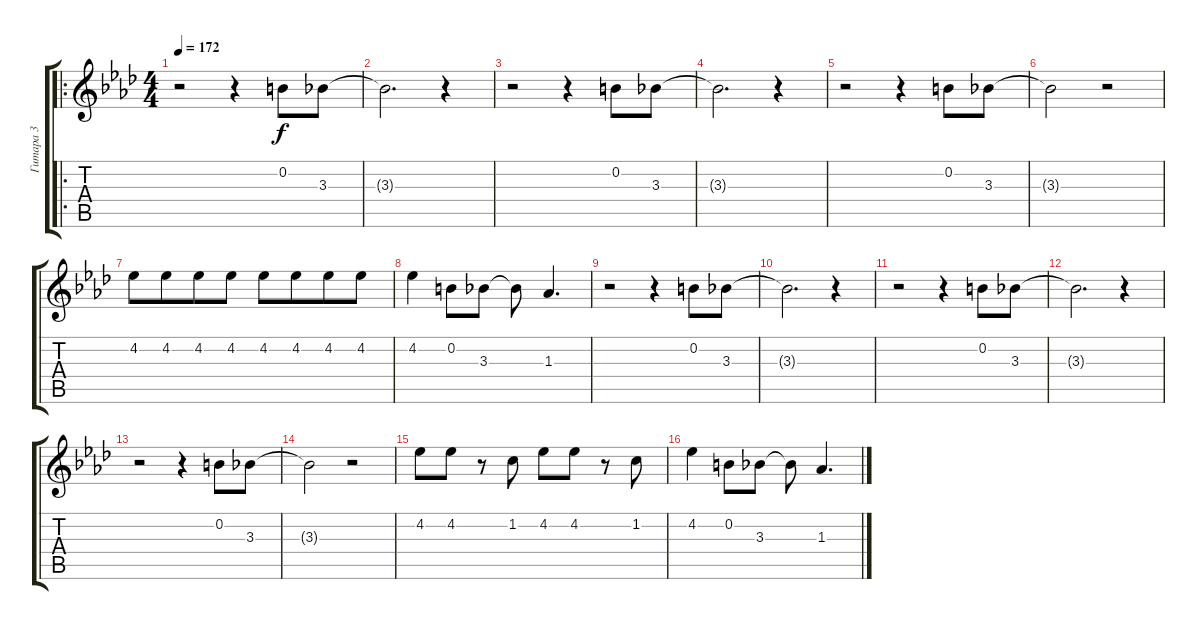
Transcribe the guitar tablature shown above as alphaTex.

\track ("Гитара 3" "Гитара 3") {instrument electricguitarclean}
\staff {score tabs}
\tuning (E4 B3 G3 D3 A2 E2) {hide}
\ro
\ts (4 4)
\tempo 172
\clef g2
\ks ab
r.2{dy f} r.4 0.2.8{beam merge} 3.3.8 |
3.3{t}.2{d} r.4 |
r.2 r.4 0.2.8 3.3.8 |
3.3{t}.2{d} r.4 |
r.2 r.4 0.2.8 3.3.8 |
3.3{t}.2 r.2 |
4.2.8 4.2.8{beam merge} 4.2.8 4.2.8 4.2.8 4.2.8{beam merge} 4.2.8 4.2.8 |
4.2.4 0.2.8 3.3.8 3.3{t}.8 1.3.4{d} |
r.2 r.4 0.2.8{beam merge} 3.3.8 |
3.3{t}.2{d} r.4 |
r.2 r.4 0.2.8 3.3.8 |
3.3{t}.2{d} r.4 |
r.2 r.4 0.2.8 3.3.8 |
3.3{t}.2 r.2 |
4.2.8 4.2.8 r.8 1.2.8 4.2.8 4.2.8 r.8 1.2.8 |
4.2.4 0.2.8 3.3.8 3.3{t}.8 1.3.4{d}
